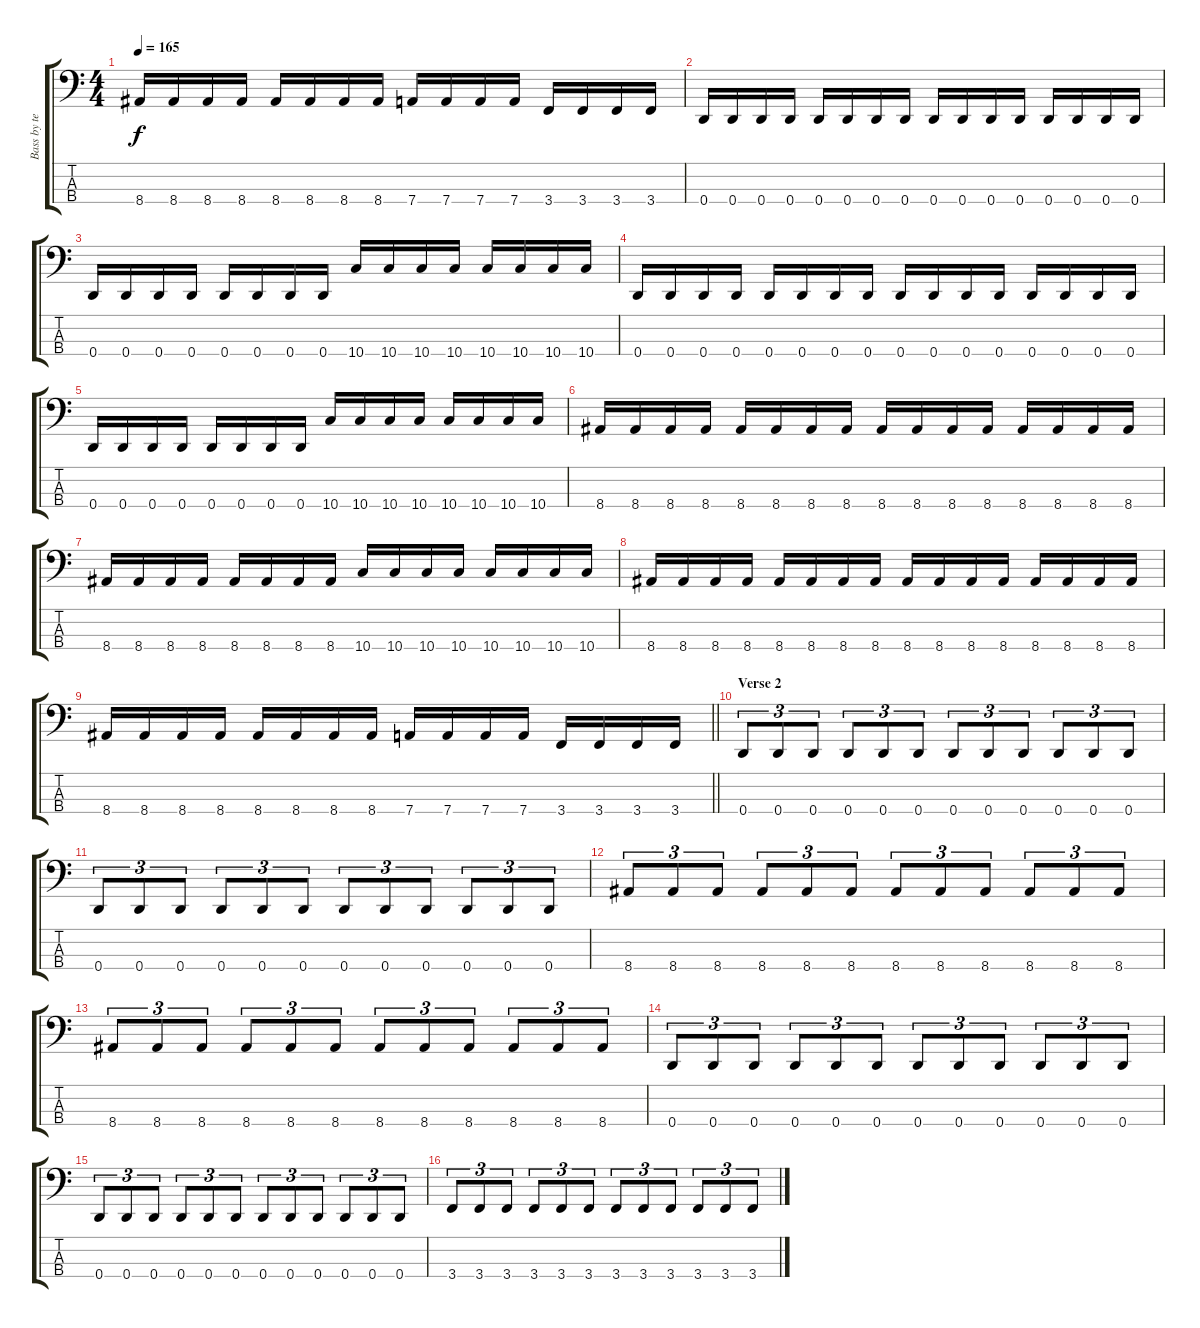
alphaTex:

\track ("Bass by terryn0" "Bass by te") {instrument electricbasspick}
\staff {score tabs}
\tuning (G2 D2 A1 D1) {hide}
\ts (4 4)
\tempo 165
\clef f4
\ks c
8.4.16{dy f} 8.4.16 8.4.16 8.4.16 8.4.16 8.4.16 8.4.16 8.4.16 7.4.16 7.4.16 7.4.16 7.4.16 3.4.16 3.4.16 3.4.16 3.4.16 |
0.4.16 0.4.16 0.4.16 0.4.16 0.4.16 0.4.16 0.4.16 0.4.16 0.4.16 0.4.16 0.4.16 0.4.16 0.4.16 0.4.16 0.4.16 0.4.16 |
0.4.16 0.4.16 0.4.16 0.4.16 0.4.16 0.4.16 0.4.16 0.4.16 10.4.16 10.4.16 10.4.16 10.4.16 10.4.16 10.4.16 10.4.16 10.4.16 |
0.4.16 0.4.16 0.4.16 0.4.16 0.4.16 0.4.16 0.4.16 0.4.16 0.4.16 0.4.16 0.4.16 0.4.16 0.4.16 0.4.16 0.4.16 0.4.16 |
0.4.16 0.4.16 0.4.16 0.4.16 0.4.16 0.4.16 0.4.16 0.4.16 10.4.16 10.4.16 10.4.16 10.4.16 10.4.16 10.4.16 10.4.16 10.4.16 |
8.4.16 8.4.16 8.4.16 8.4.16 8.4.16 8.4.16 8.4.16 8.4.16 8.4.16 8.4.16 8.4.16 8.4.16 8.4.16 8.4.16 8.4.16 8.4.16 |
8.4.16 8.4.16 8.4.16 8.4.16 8.4.16 8.4.16 8.4.16 8.4.16 10.4.16 10.4.16 10.4.16 10.4.16 10.4.16 10.4.16 10.4.16 10.4.16 |
8.4.16 8.4.16 8.4.16 8.4.16 8.4.16 8.4.16 8.4.16 8.4.16 8.4.16 8.4.16 8.4.16 8.4.16 8.4.16 8.4.16 8.4.16 8.4.16 |
\barLineRight lightlight
8.4.16 8.4.16 8.4.16 8.4.16 8.4.16 8.4.16 8.4.16 8.4.16 7.4.16 7.4.16 7.4.16 7.4.16 3.4.16 3.4.16 3.4.16 3.4.16 |
\section ("" "Verse 2")
0.4.8{tu (3 2)} 0.4.8{tu (3 2)} 0.4.8{tu (3 2)} 0.4.8{tu (3 2)} 0.4.8{tu (3 2)} 0.4.8{tu (3 2)} 0.4.8{tu (3 2)} 0.4.8{tu (3 2)} 0.4.8{tu (3 2)} 0.4.8{tu (3 2)} 0.4.8{tu (3 2)} 0.4.8{tu (3 2)} |
0.4.8{tu (3 2)} 0.4.8{tu (3 2)} 0.4.8{tu (3 2)} 0.4.8{tu (3 2)} 0.4.8{tu (3 2)} 0.4.8{tu (3 2)} 0.4.8{tu (3 2)} 0.4.8{tu (3 2)} 0.4.8{tu (3 2)} 0.4.8{tu (3 2)} 0.4.8{tu (3 2)} 0.4.8{tu (3 2)} |
8.4.8{tu (3 2)} 8.4.8{tu (3 2)} 8.4.8{tu (3 2)} 8.4.8{tu (3 2)} 8.4.8{tu (3 2)} 8.4.8{tu (3 2)} 8.4.8{tu (3 2)} 8.4.8{tu (3 2)} 8.4.8{tu (3 2)} 8.4.8{tu (3 2)} 8.4.8{tu (3 2)} 8.4.8{tu (3 2)} |
8.4.8{tu (3 2)} 8.4.8{tu (3 2)} 8.4.8{tu (3 2)} 8.4.8{tu (3 2)} 8.4.8{tu (3 2)} 8.4.8{tu (3 2)} 8.4.8{tu (3 2)} 8.4.8{tu (3 2)} 8.4.8{tu (3 2)} 8.4.8{tu (3 2)} 8.4.8{tu (3 2)} 8.4.8{tu (3 2)} |
0.4.8{tu (3 2)} 0.4.8{tu (3 2)} 0.4.8{tu (3 2)} 0.4.8{tu (3 2)} 0.4.8{tu (3 2)} 0.4.8{tu (3 2)} 0.4.8{tu (3 2)} 0.4.8{tu (3 2)} 0.4.8{tu (3 2)} 0.4.8{tu (3 2)} 0.4.8{tu (3 2)} 0.4.8{tu (3 2)} |
0.4.8{tu (3 2)} 0.4.8{tu (3 2)} 0.4.8{tu (3 2)} 0.4.8{tu (3 2)} 0.4.8{tu (3 2)} 0.4.8{tu (3 2)} 0.4.8{tu (3 2)} 0.4.8{tu (3 2)} 0.4.8{tu (3 2)} 0.4.8{tu (3 2)} 0.4.8{tu (3 2)} 0.4.8{tu (3 2)} |
3.4.8{tu (3 2)} 3.4.8{tu (3 2)} 3.4.8{tu (3 2)} 3.4.8{tu (3 2)} 3.4.8{tu (3 2)} 3.4.8{tu (3 2)} 3.4.8{tu (3 2)} 3.4.8{tu (3 2)} 3.4.8{tu (3 2)} 3.4.8{tu (3 2)} 3.4.8{tu (3 2)} 3.4.8{tu (3 2)}
